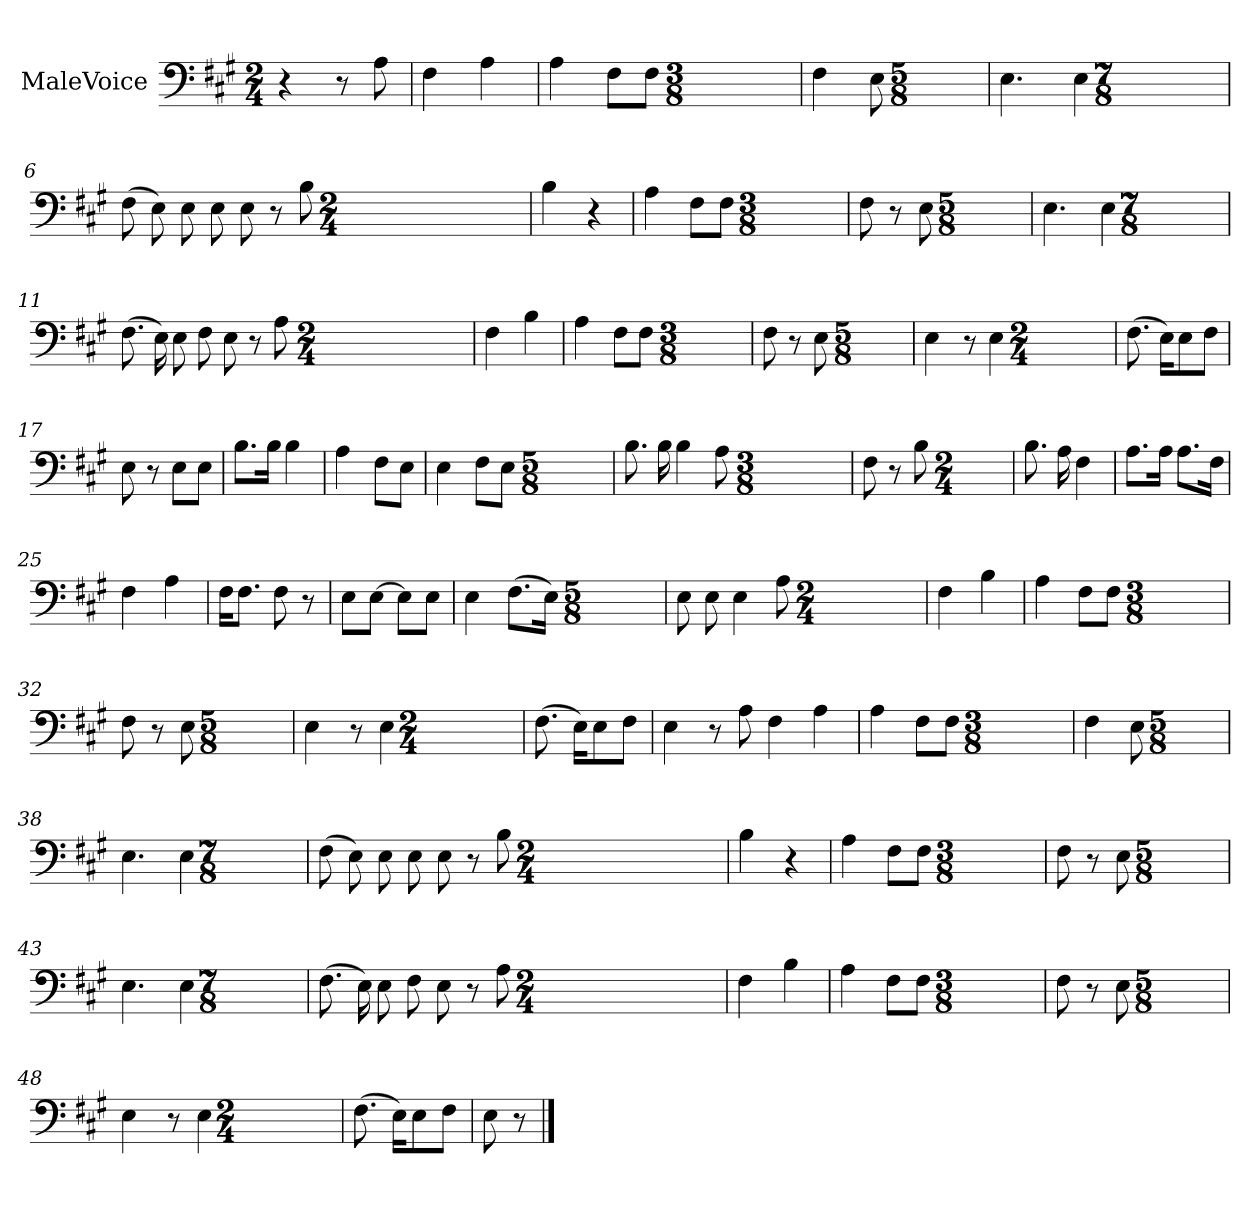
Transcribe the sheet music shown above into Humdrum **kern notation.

**kern
*part1
*staff1
*I"MaleVoice
*clefF4
*k[f#c#g#]
*M2/4
*MM84
=1
4r
8r
8A
=2
4F#
4A
=3
4A
8F#\L
8F#\J
*M3/8
=4
4F#
8E
*M5/8
=5
4.E
4E
*M7/8
=6
(8F#
8E)
8E
8E
8E
8r
8B
*M2/4
=7
4B
4r
=8
4A
8F#\L
8F#\J
*M3/8
=9
8F#
8r
8E
*M5/8
=10
4.E
4E
*M7/8
=11
(8.F#
16E)
8E
8F#
8E
8r
8A
*M2/4
=12
4F#
4B
=13
4A
8F#\L
8F#\J
*M3/8
=14
8F#
8r
8E
*M5/8
=15
4E
8r
4E
*M2/4
=16
(8.F#
16E\KL)
8E\
8F#\J
=17
8E
8r
8E\L
8E\J
=18
8.B\L
16B\Jk
4B
=19
4A
8F#\L
8E\J
=20
4E
8F#\L
8E\J
*M5/8
=21
8.B
16B
4B
8A
*M3/8
=22
8F#
8r
8B
*M2/4
*MM76
=23
8.B
16A
4F#
=24
8.A\L
16A\Jk
8.A\L
16F#\Jk
=25
4F#
4A
=26
16F#\KL
8.F#\J
8F#
8r
*MM84
=27
8E\L
[8E\J
8E\L]
8E\J
=28
4E
(8.F#\L
16E\Jk)
*M5/8
=29
8E
8E
4E
8A
*M2/4
=30
4F#
4B
=31
4A
8F#\L
8F#\J
*M3/8
=32
8F#
8r
8E
*M5/8
=33
4E
8r
4E
*M2/4
=34
(8.F#
16E\KL)
8E\
8F#\J
=35
4E
8r
8A
4F#
4A
=36
4A
8F#\L
8F#\J
*M3/8
=37
4F#
8E
*M5/8
=38
4.E
4E
*M7/8
=39
(8F#
8E)
8E
8E
8E
8r
8B
*M2/4
=40
4B
4r
=41
4A
8F#\L
8F#\J
*M3/8
=42
8F#
8r
8E
*M5/8
=43
4.E
4E
*M7/8
=44
(8.F#
16E)
8E
8F#
8E
8r
8A
*M2/4
=45
4F#
4B
=46
4A
8F#\L
8F#\J
*M3/8
=47
8F#
8r
8E
*M5/8
=48
4E
8r
4E
*M2/4
=49
(8.F#
16E\KL)
8E\
8F#\J
=50
8E
8r
==
*-
